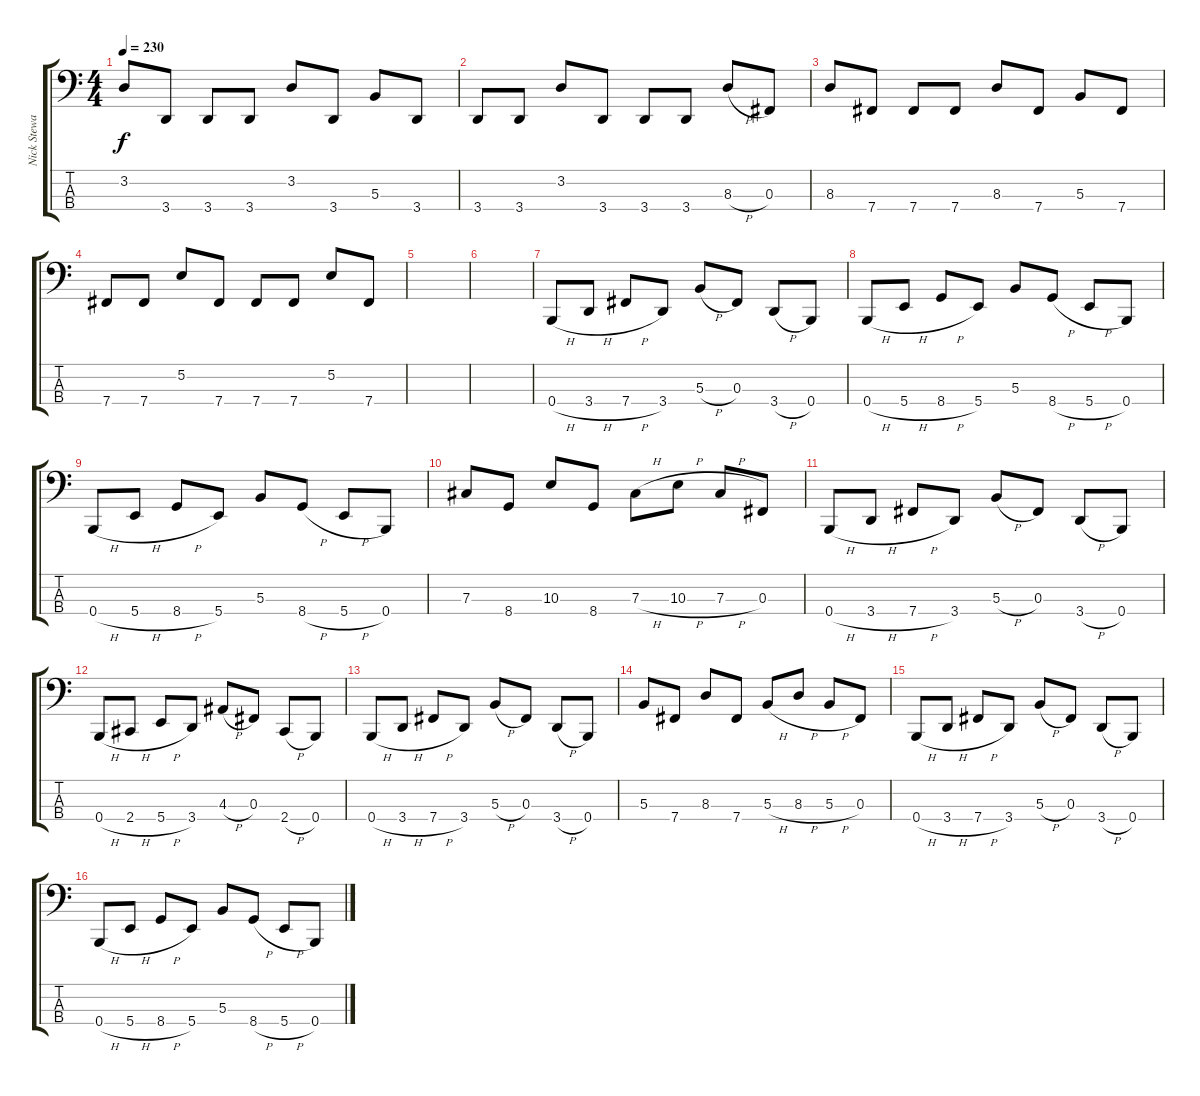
\track ("Nick Stewart" "Nick Stewa") {instrument electricbassfinger}
\staff {score tabs}
\tuning (E2 B1 Gb1 B0) {hide}
\ts (4 4)
\tempo 230
\clef f4
\ks c
3.2.8{dy f} 3.4.8 3.4.8 3.4.8 3.2.8 3.4.8 5.3.8 3.4.8 |
3.4.8 3.4.8 3.2.8 3.4.8 3.4.8 3.4.8 8.3{h}.8 0.3.8 |
8.3.8 7.4.8 7.4.8 7.4.8 8.3.8 7.4.8 5.3.8 7.4.8 |
7.4.8 7.4.8 5.2.8 7.4.8 7.4.8 7.4.8 5.2.8 7.4.8 |
|
|
0.4{h}.8 3.4{h}.8 7.4{h}.8 3.4.8 5.3{h}.8 0.3.8 3.4{h}.8 0.4.8 |
0.4{h}.8 5.4{h}.8 8.4{h}.8 5.4.8 5.3.8 8.4{h}.8 5.4{h}.8 0.4.8 |
0.4{h}.8 5.4{h}.8 8.4{h}.8 5.4.8 5.3.8 8.4{h}.8 5.4{h}.8 0.4.8 |
7.3.8 8.4.8 10.3.8 8.4.8 7.3{h}.8 10.3{h}.8 7.3{h}.8 0.3.8 |
0.4{h}.8 3.4{h}.8 7.4{h}.8 3.4.8 5.3{h}.8 0.3.8 3.4{h}.8 0.4.8 |
0.4{h}.8 2.4{h}.8 5.4{h}.8 3.4.8 4.3{h}.8 0.3.8 2.4{h}.8 0.4.8 |
0.4{h}.8 3.4{h}.8 7.4{h}.8 3.4.8 5.3{h}.8 0.3.8 3.4{h}.8 0.4.8 |
5.3.8 7.4.8 8.3.8 7.4.8 5.3{h}.8 8.3{h}.8 5.3{h}.8 0.3.8 |
0.4{h}.8 3.4{h}.8 7.4{h}.8 3.4.8 5.3{h}.8 0.3.8 3.4{h}.8 0.4.8 |
0.4{h}.8 5.4{h}.8 8.4{h}.8 5.4.8 5.3.8 8.4{h}.8 5.4{h}.8 0.4.8
